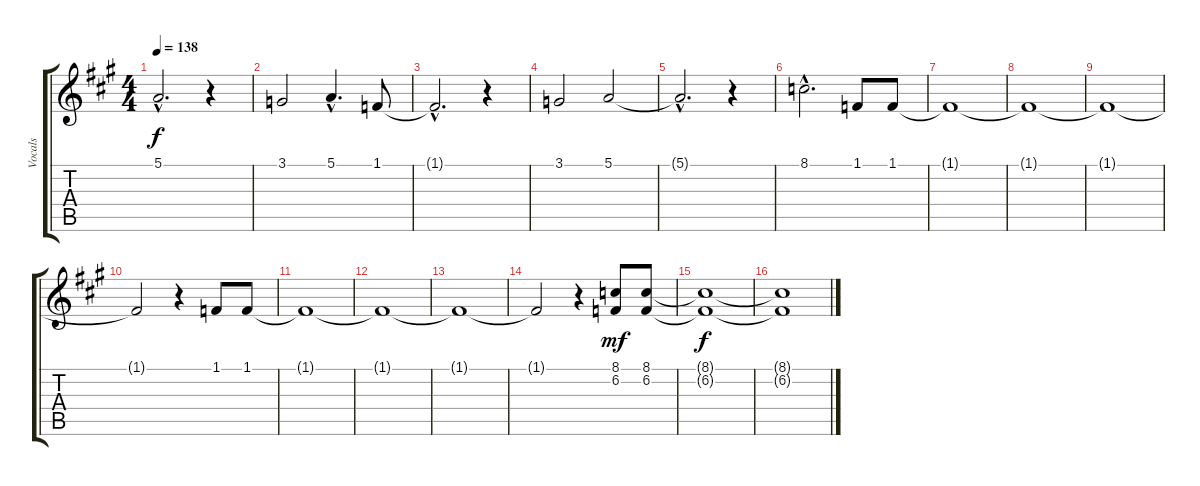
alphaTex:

\track ("Vocals" "Vocals") {instrument stringensemble1}
\staff {score tabs}
\tuning (E4 B3 G3 D3 A2 E2) {hide}
\ts (4 4)
\tempo 138
\clef g2
\ks f#minor
5.1{hac t}.2{d dy f} r.4 |
3.1.2 5.1{hac}.4{d} 1.1.8 |
1.1{hac t}.2{d} r.4 |
3.1.2 5.1.2 |
5.1{hac t}.2{d} r.4 |
8.1{hac}.2{d} 1.1.8 1.1.8 |
1.1{t}.1 |
1.1{t}.1 |
1.1{t}.1 |
1.1{t}.2 r.4 1.1.8 1.1.8 |
1.1{t}.1 |
1.1{t}.1 |
1.1{t}.1 |
1.1{t}.2 r.4 (8.1 6.2).8{dy mf} (8.1 6.2).8 |
(8.1{t} 6.2{t}).1{dy f} |
(8.1{t} 6.2{t}).1
